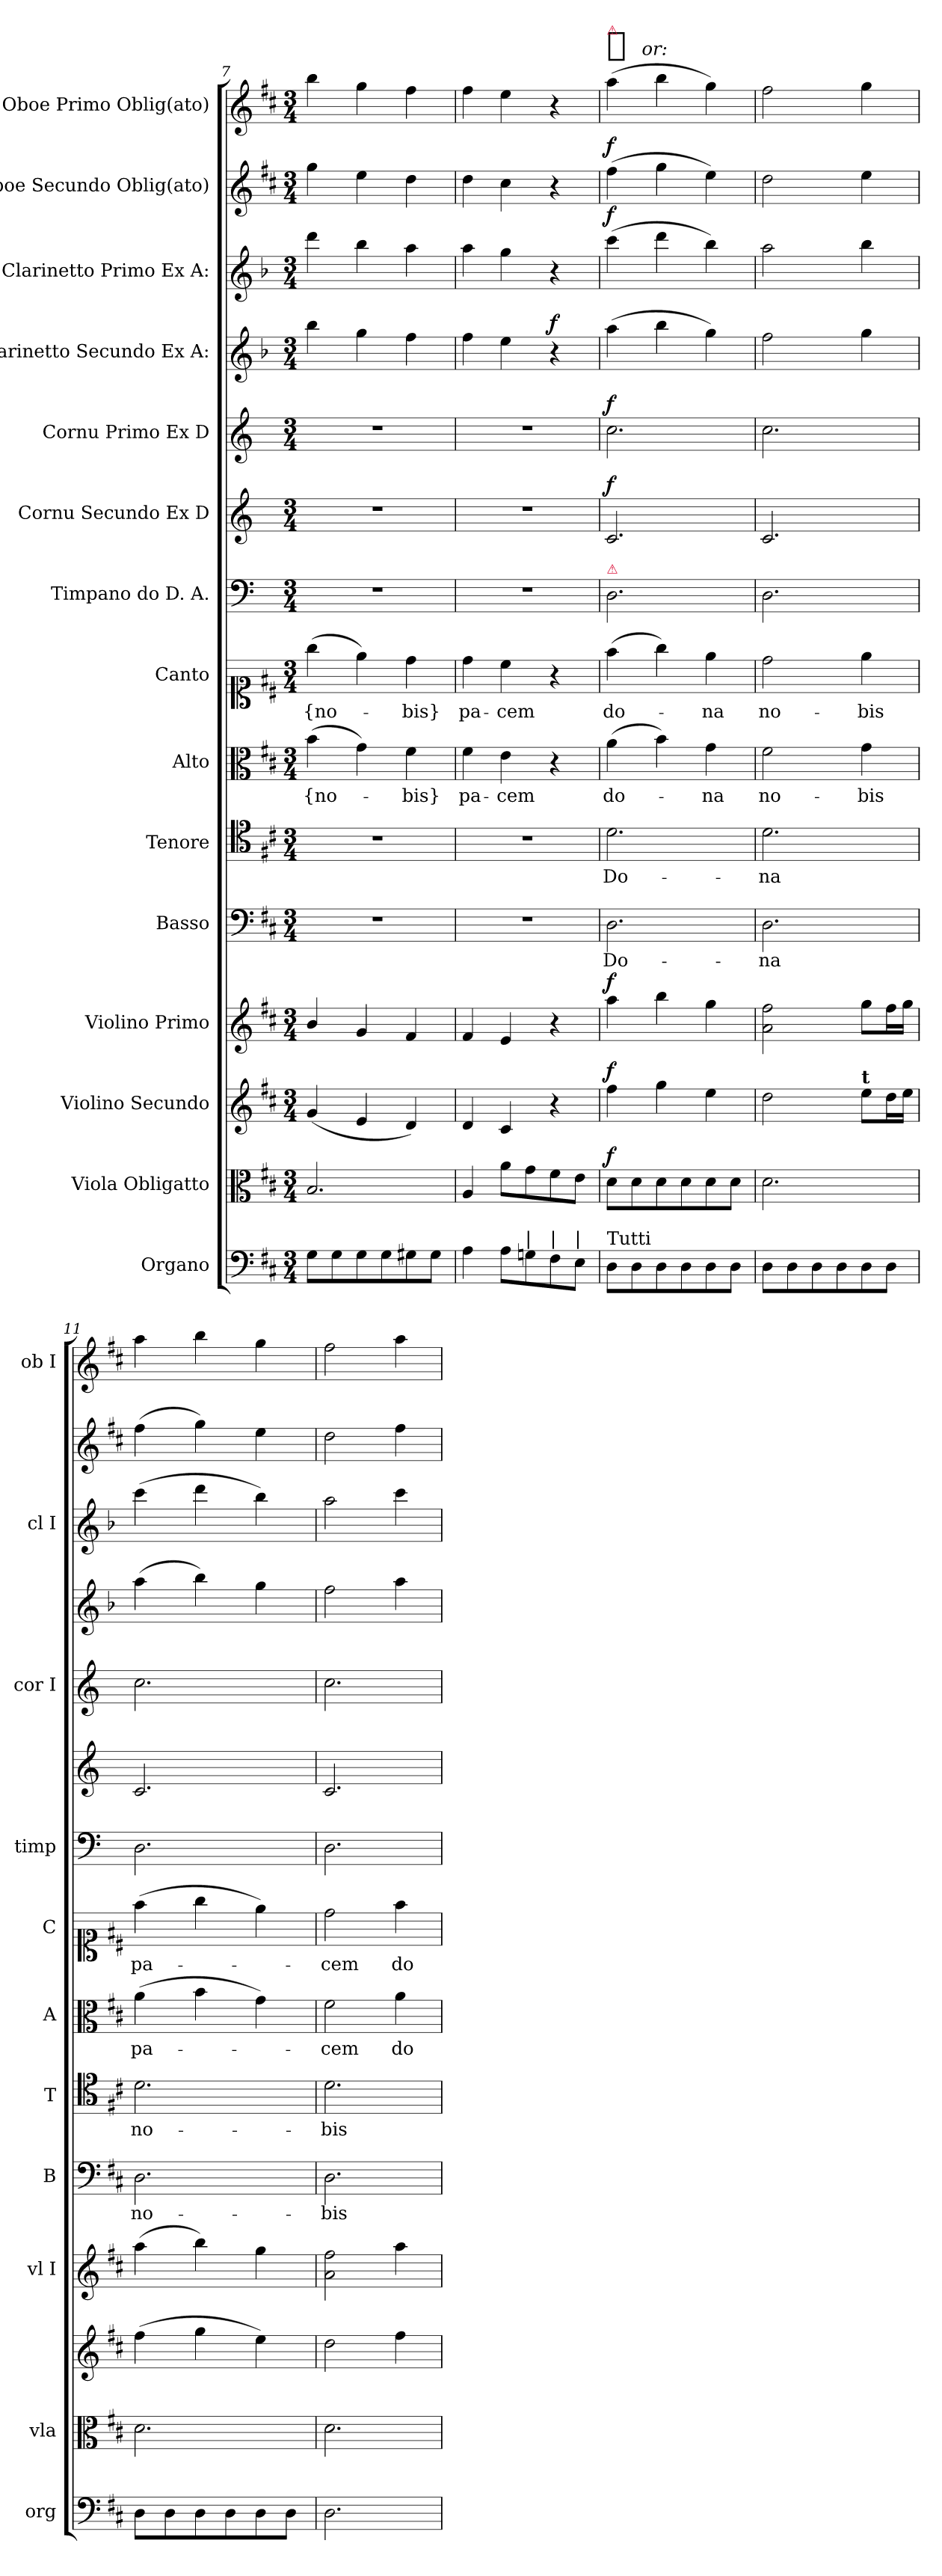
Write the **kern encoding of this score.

**kern	**kern	**dynam	**kern	**dynam	**kern	**dynam	**kern	**text	**kern	**text	**kern	**text	**kern	**text	**kern	**kern	**dynam	**kern	**dynam	**kern	**dynam	**kern	**dynam	**kern	**dynam	**kern	**dynam
*part15	*part14	*part14	*part13	*part13	*part12	*part12	*part11	*part11	*part10	*part10	*part9	*part9	*part8	*part8	*part7	*part6	*part6	*part5	*part5	*part4	*part4	*part3	*part3	*part2	*part2	*part1	*part1
*staff15	*staff14	*staff14	*staff13	*staff13	*staff12	*staff12	*staff11	*staff11	*staff10	*staff10	*staff9	*staff9	*staff8	*staff8	*staff7	*staff6	*staff6	*staff5	*staff5	*staff4	*staff4	*staff3	*staff3	*staff2	*staff2	*staff1	*staff1
*I"Organo	*I"Viola Obligatto	*	*I"Violino Secundo	*	*I"Violino Primo	*	*I"Basso	*	*I"Tenore	*	*I"Alto	*	*I"Canto	*	*I"Timpano do D. A.	*I"Cornu Secundo Ex D	*	*I"Cornu Primo Ex D	*	*I"Clarinetto Secundo Ex A:	*	*I"Clarinetto Primo Ex A:	*	*I"Oboe Secundo Oblig(ato)	*	*I"Oboe Primo Oblig(ato)	*
*I'org	*I'vla	*	*	*	*I'vl I	*	*I'B	*	*I'T	*	*I'A	*	*I'C	*	*I'timp	*	*	*I'cor I	*	*	*	*I'cl I	*	*	*	*I'ob I	*
*clefF4	*clefC3	*	*clefG2	*	*clefG2	*	*clefF4	*	*clefC4	*	*clefC3	*	*clefC1	*	*clefF4	*clefG2	*	*clefG2	*	*clefG2	*	*clefG2	*	*clefG2	*	*clefG2	*
*	*	*	*	*	*	*	*	*	*	*	*	*	*	*	*	*ITrd6c10	*	*ITrd6c10	*	*ITrd2c3	*	*ITrd2c3	*	*	*	*	*
*k[f#c#]	*k[f#c#]	*	*k[f#c#]	*	*k[f#c#]	*	*k[f#c#]	*	*k[f#c#]	*	*k[f#c#]	*	*k[f#c#]	*	*k[]	*k[f#c#]	*	*k[f#c#]	*	*k[f#c#]	*	*k[f#c#]	*	*k[f#c#]	*	*k[f#c#]	*
*D:	*D:	*	*D:	*	*D:	*	*D:	*	*D:	*	*D:	*	*D:	*	*	*D:	*	*D:	*	*D:	*	*D:	*	*D:	*	*D:	*
*M3/4	*M3/4	*	*M3/4	*	*M3/4	*	*M3/4	*	*M3/4	*	*M3/4	*	*M3/4	*	*M3/4	*M3/4	*	*M3/4	*	*M3/4	*	*M3/4	*	*M3/4	*	*M3/4	*
=7	=7	=7	=7	=7	=7	=7	=7	=7	=7	=7	=7	=7	=7	=7	=7	=7	=7	=7	=7	=7	=7	=7	=7	=7	=7	=7	=7
8G\L	2.B/	.	(4g/	.	4b/	.	2.r	.	2.r	.	(4b\	{no-	(4gg\	{no-	2.r	2.r	.	2.r	.	4gg\	.	4bb\	.	4gg\	.	4bb\	.
8G\	.	.	.	.	.	.	.	.	.	.	.	.	.	.	.	.	.	.	.	.	.	.	.	.	.	.	.
8G\	.	.	4e/	.	4g/	.	.	.	.	.	4g\)	.	4ee\)	.	.	.	.	.	.	4ee\	.	4gg\	.	4ee\	.	4gg\	.
8G\	.	.	.	.	.	.	.	.	.	.	.	.	.	.	.	.	.	.	.	.	.	.	.	.	.	.	.
8G#X\	.	.	4d/)	.	4f#/	.	.	.	.	.	4f#\	-bis}	4dd\	-bis}	.	.	.	.	.	4dd\	.	4ff#\	.	4dd\	.	4ff#\	.
8G#\J	.	.	.	.	.	.	.	.	.	.	.	.	.	.	.	.	.	.	.	.	.	.	.	.	.	.	.
=8	=8	=8	=8	=8	=8	=8	=8	=8	=8	=8	=8	=8	=8	=8	=8	=8	=8	=8	=8	=8	=8	=8	=8	=8	=8	=8	=8
4A\	4A/	.	4d/	.	4f#/	.	2.r	.	2.r	.	4f#\	pa-	4dd\	pa-	2.r	2.r	.	2.r	.	4dd\	.	4ff#\	.	4dd\	.	4ff#\	.
8A\L	8a\L	.	4c#/	.	4e/	.	.	.	.	.	4e\	-cem	4cc#\	-cem	.	.	.	.	.	4cc#\	.	4ee\	.	4cc#\	.	4ee\	.
!LO:TX:a:t=|	!	!	!	!	!	!	!	!	!	!	!	!	!	!	!	!	!	!	!	!	!	!	!	!	!	!	!
8Gn\	8g\	.	.	.	.	.	.	.	.	.	.	.	.	.	.	.	.	.	.	.	.	.	.	.	.	.	.
!LO:TX:a:t=|	!	!	!	!	!	!	!	!	!	!	!	!	!	!	!	!	!	!	!	!	!	!	!	!	!	!	!
!	!	!	!	!	!	!	!	!	!	!	!	!	!	!	!	!	!	!	!	!	!LO:DY:a	!	!	!	!	!	!
8F#\	8f#\	.	4r	.	4r	.	.	.	.	.	4r	.	4r	.	.	.	.	.	.	4r	f	4r	.	4r	.	4r	.
!LO:TX:a:t=|	!	!	!	!	!	!	!	!	!	!	!	!	!	!	!	!	!	!	!	!	!	!	!	!	!	!	!
8E\J	8e\J	.	.	.	.	.	.	.	.	.	.	.	.	.	.	.	.	.	.	.	.	.	.	.	.	.	.
=9	=9	=9	=9	=9	=9	=9	=9	=9	=9	=9	=9	=9	=9	=9	=9	=9	=9	=9	=9	=9	=9	=9	=9	=9	=9	=9	=9
!	!	!	!	!	!	!	!	!	!	!	!	!	!	!	!	!	!	!	!	!	!	!	!	!	!	!LO:TX:a:color=crimson:t=⚠	!
!	!	!	!	!	!	!	!	!	!	!	!	!	!	!	!LO:TX:a:color=crimson:t=⚠	!	!	!	!	!	!	!	!	!	!	!	!
!LO:TX:a:t=Tutti	!	!	!	!	!	!	!	!	!	!	!	!	!	!	!	!	!	!	!	!	!	!	!	!	!	!	!
!	!	!LO:DY:a	!	!LO:DY:a	!	!LO:DY:a	!	!	!	!	!	!	!	!	!	!	!LO:DY:a	!	!LO:DY:a	!	!	!	!LO:DY:a	!	!LO:DY:a	!	!LO:DY:a:t=%s or&colon;
8D\L	8d\L	f	4ff#\	f	4aa\	f	2.D\	Do-	2.d\	Do-	(4a\	do-	(4ff#\	do-	2.D\	2.D/	f	2.d\	f	(4ff#\	.	(4aa\	f	(4ff#\	f	(>4aa\	f
8D\	8d\	.	.	.	.	.	.	.	.	.	.	.	.	.	.	.	.	.	.	.	.	.	.	.	.	.	.
8D\	8d\	.	4gg\	.	4bb\	.	.	.	.	.	4b\)	.	4gg\)	.	.	.	.	.	.	4gg\	.	4bb\	.	4gg\	.	4bb\	.
8D\	8d\	.	.	.	.	.	.	.	.	.	.	.	.	.	.	.	.	.	.	.	.	.	.	.	.	.	.
8D\	8d\	.	4ee\	.	4gg\	.	.	.	.	.	4g\	-na	4ee\	-na	.	.	.	.	.	4ee\)	.	4gg\)	.	4ee\)	.	4gg\)	.
8D\J	8d\J	.	.	.	.	.	.	.	.	.	.	.	.	.	.	.	.	.	.	.	.	.	.	.	.	.	.
=10	=10	=10	=10	=10	=10	=10	=10	=10	=10	=10	=10	=10	=10	=10	=10	=10	=10	=10	=10	=10	=10	=10	=10	=10	=10	=10	=10
8D\L	2.d\	.	2dd\	.	2a\ 2ff#\	.	2.D\	-na	2.d\	-na	2f#\	no-	2dd\	no-	2.D\	2.D/	.	2.d\	.	2dd\	.	2ff#\	.	2dd\	.	2ff#\	.
8D\	.	.	.	.	.	.	.	.	.	.	.	.	.	.	.	.	.	.	.	.	.	.	.	.	.	.	.
8D\	.	.	.	.	.	.	.	.	.	.	.	.	.	.	.	.	.	.	.	.	.	.	.	.	.	.	.
8D\	.	.	.	.	.	.	.	.	.	.	.	.	.	.	.	.	.	.	.	.	.	.	.	.	.	.	.
!	!	!	!LO:TX:a:B:t=t	!	!	!	!	!	!	!	!	!	!	!	!	!	!	!	!	!	!	!	!	!	!	!	!
8D\	.	.	8ee\L	.	8gg\L	.	.	.	.	.	4g\	-bis	4ee\	-bis	.	.	.	.	.	4ee\	.	4gg\	.	4ee\	.	4gg\	.
8D\J	.	.	16dd\L	.	16ff#\L	.	.	.	.	.	.	.	.	.	.	.	.	.	.	.	.	.	.	.	.	.	.
.	.	.	16ee\JJ	.	16gg\JJ	.	.	.	.	.	.	.	.	.	.	.	.	.	.	.	.	.	.	.	.	.	.
=11	=11	=11	=11	=11	=11	=11	=11	=11	=11	=11	=11	=11	=11	=11	=11	=11	=11	=11	=11	=11	=11	=11	=11	=11	=11	=11	=11
8D\L	2.d\	.	(4ff#\	.	(4aa\	.	2.D\	no-	2.d\	no-	(4a\	pa-	(4ff#\	pa-	2.D\	2.D/	.	2.d\	.	(4ff#\	.	(4aa\	.	(4ff#\	.	4aa\	.
8D\	.	.	.	.	.	.	.	.	.	.	.	.	.	.	.	.	.	.	.	.	.	.	.	.	.	.	.
8D\	.	.	4gg\	.	4bb\)	.	.	.	.	.	4b\	.	4gg\	.	.	.	.	.	.	4gg\)	.	4bb\	.	4gg\)	.	4bb\	.
8D\	.	.	.	.	.	.	.	.	.	.	.	.	.	.	.	.	.	.	.	.	.	.	.	.	.	.	.
8D\	.	.	4ee\)	.	4gg\	.	.	.	.	.	4g\)	.	4ee\)	.	.	.	.	.	.	4ee\	.	4gg\)	.	4ee\	.	4gg\	.
8D\J	.	.	.	.	.	.	.	.	.	.	.	.	.	.	.	.	.	.	.	.	.	.	.	.	.	.	.
=12	=12	=12	=12	=12	=12	=12	=12	=12	=12	=12	=12	=12	=12	=12	=12	=12	=12	=12	=12	=12	=12	=12	=12	=12	=12	=12	=12
2.D\	2.d\	.	2dd\	.	2a\ 2ff#\	.	2.D\	-bis	2.d\	-bis	2f#\	-cem	2dd\	-cem	2.D\	2.D/	.	2.d\	.	2dd\	.	2ff#\	.	2dd\	.	2ff#\	.
.	.	.	4ff#\	.	4aa\	.	.	.	.	.	4a\	do-	4ff#\	do-	.	.	.	.	.	4ff#\	.	4aa\	.	4ff#\	.	4aa\	.
=	=	=	=	=	=	=	=	=	=	=	=	=	=	=	=	=	=	=	=	=	=	=	=	=	=	=	=
*-	*-	*-	*-	*-	*-	*-	*-	*-	*-	*-	*-	*-	*-	*-	*-	*-	*-	*-	*-	*-	*-	*-	*-	*-	*-	*-	*-
